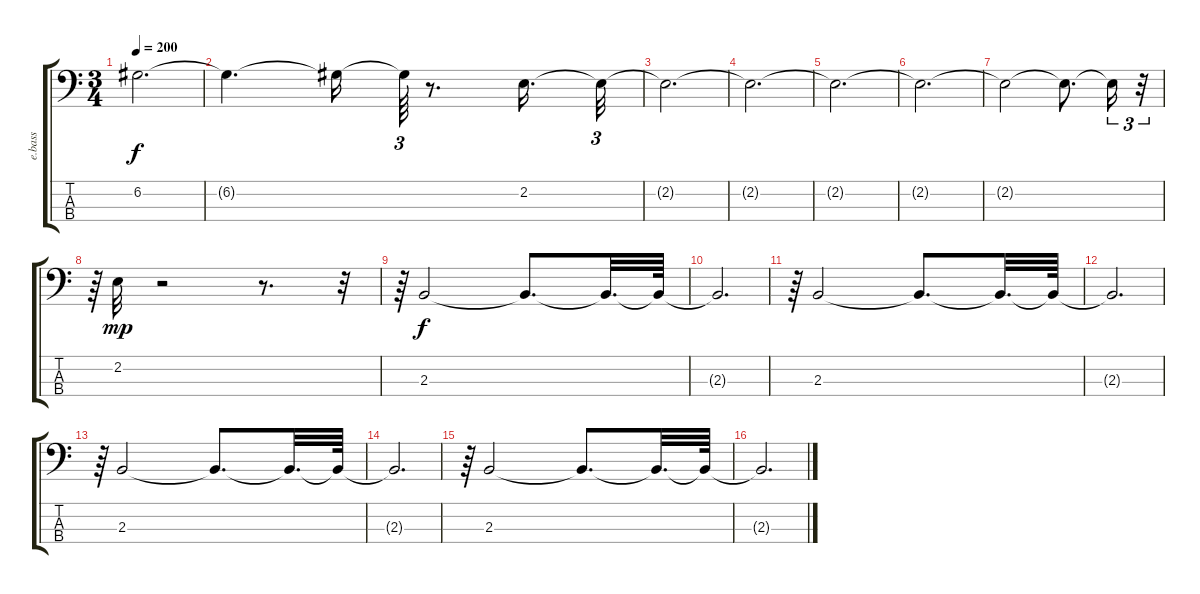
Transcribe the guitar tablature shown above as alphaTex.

\track ("e.bass" "e.bass") {instrument fretlessbass}
\staff {score tabs}
\tuning (G2 D2 A1 E1) {hide}
\ts (3 4)
\tempo 200
\clef f4
\ks c
6.2{t}.2{d dy f} |
6.2{t}.4{d} 6.2{t}.16 6.2{t}.64{tu (3 2)} r.8{d} 2.2.16{d} 2.2{t}.32{tu (3 2)} |
2.2{t}.2{d} |
2.2{t}.2{d} |
2.2{t}.2{d} |
2.2{t}.2{d} |
2.2{t}.2 2.2{t}.8{d} 2.2{t}.16{tu (3 2)} r.32{tu (3 2)} |
r.64{tu (3 2)} 2.2.32{dy mp} r.2 r.8{d} r.32{tu (3 2)} |
r.64{tu (3 2)} 2.3.2{dy f} 2.3{t}.8{d} 2.3{t}.32{d} 2.3{t}.64 |
2.3{t}.2{d} |
r.64{tu (3 2)} 2.3.2 2.3{t}.8{d} 2.3{t}.32{d} 2.3{t}.64 |
2.3{t}.2{d} |
r.64{tu (3 2)} 2.3.2 2.3{t}.8{d} 2.3{t}.32{d} 2.3{t}.64 |
2.3{t}.2{d} |
r.64{tu (3 2)} 2.3.2 2.3{t}.8{d} 2.3{t}.32{d} 2.3{t}.64 |
2.3{t}.2{d}
